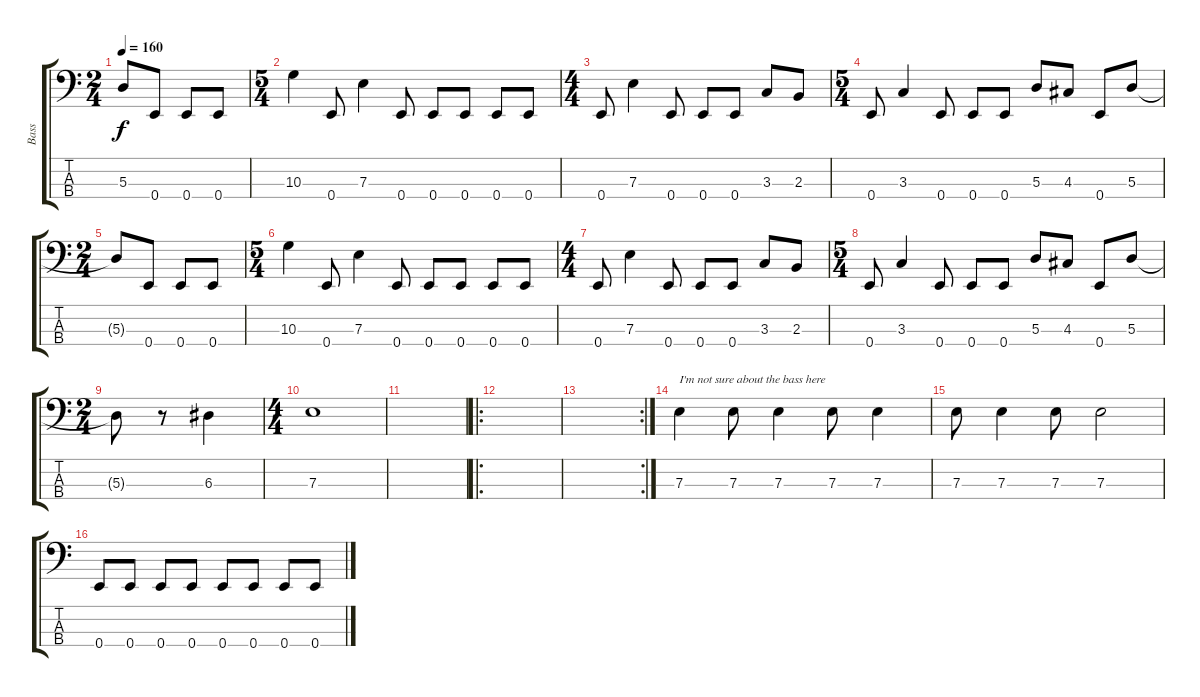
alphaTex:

\track ("Bass" "Bass") {instrument electricbassfinger}
\staff {score tabs}
\tuning (G2 D2 A1 E1) {hide}
\ts (2 4)
\tempo 160
\clef f4
\ks c
5.3{t}.8{dy f} 0.4.8 0.4.8 0.4.8 |
\ts (5 4)
10.3.4 0.4.8 7.3.4 0.4.8 0.4.8 0.4.8 0.4.8 0.4.8 |
\ts (4 4)
0.4.8 7.3.4 0.4.8 0.4.8 0.4.8 3.3.8 2.3.8 |
\ts (5 4)
0.4.8 3.3.4 0.4.8 0.4.8 0.4.8 5.3.8 4.3.8 0.4.8 5.3.8 |
\ts (2 4)
5.3{t}.8 0.4.8 0.4.8 0.4.8 |
\ts (5 4)
10.3.4 0.4.8 7.3.4 0.4.8 0.4.8 0.4.8 0.4.8 0.4.8 |
\ts (4 4)
0.4.8 7.3.4 0.4.8 0.4.8 0.4.8 3.3.8 2.3.8 |
\ts (5 4)
0.4.8 3.3.4 0.4.8 0.4.8 0.4.8 5.3.8 4.3.8 0.4.8 5.3.8 |
\ts (2 4)
5.3{t}.8 r.8 6.3.4 |
\ts (4 4)
7.3.1 |
|
\ro
|
\rc 2
|
7.3.4{txt "I'm not sure about the bass here" volume 16} 7.3.8 7.3.4 7.3.8 7.3.4 |
7.3.8 7.3.4 7.3.8 7.3.2 |
0.4.8 0.4.8 0.4.8 0.4.8 0.4.8 0.4.8 0.4.8 0.4.8
